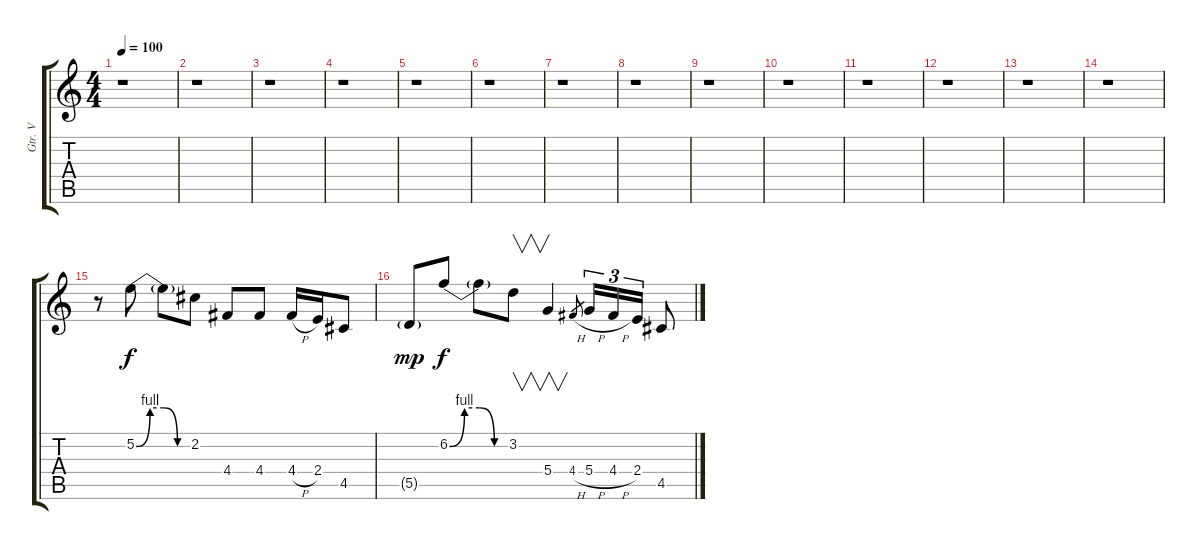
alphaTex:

\track ("Gtr. V" "Gtr. V") {instrument distortionguitar}
\staff {score tabs}
\tuning (E4 B3 G3 D3 A2 E2) {hide}
\ts (4 4)
\tempo 100
\clef g2
\ks c
r.1{dy f} |
r.1 |
r.1 |
r.1 |
r.1 |
r.1 |
r.1 |
r.1 |
r.1 |
r.1 |
r.1 |
r.1 |
r.1 |
r.1 |
r.8 5.2{be (custom 0 0 15 4 30 4 45 0 60 0)}.8 5.2{t}.8 2.2.8 4.4.8 4.4.8 4.4{h}.16 2.4.16 4.5.8 |
5.5{g}.8{dy mp} 6.2{be (custom 0 0 15 4 30 4 45 0 60 0)}.8{dy f} 6.2{t}.8 3.2.8{v} 5.4.4{v} 4.4{h}.8{gr} 5.4{h}.16{tu (3 2)} 4.4{h}.16{tu (3 2)} 2.4.16{tu (3 2)} 4.5.8
